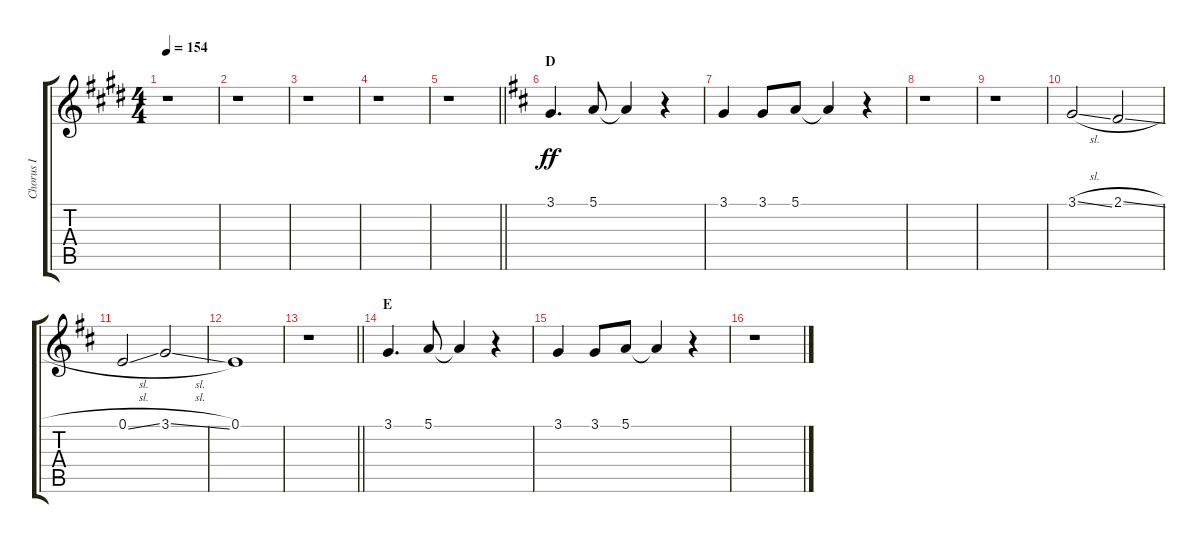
\track ("Chorus I" "Chorus I") {instrument voiceoohs}
\staff {score tabs}
\tuning (E4 B3 G3 D3 A2 E2) {hide}
\ts (4 4)
\tempo 154
\clef g2
\ks e
r.1{dy ff} |
r.1 |
r.1 |
r.1 |
\barLineRight lightlight
r.1 |
\section ("" "D")
\ks d
3.1.4{d} 5.1.8 5.1{t}.4 r.4 |
3.1.4 3.1.8 5.1.8 5.1{t}.4 r.4 |
r.1 |
r.1 |
3.1{sl}.2 2.1{sl}.2 |
0.1{sl}.2 3.1{sl}.2 |
0.1.1 |
\barLineRight lightlight
r.1 |
\section ("" "E")
3.1.4{d} 5.1.8 5.1{t}.4 r.4 |
3.1.4 3.1.8 5.1.8 5.1{t}.4 r.4 |
r.1
